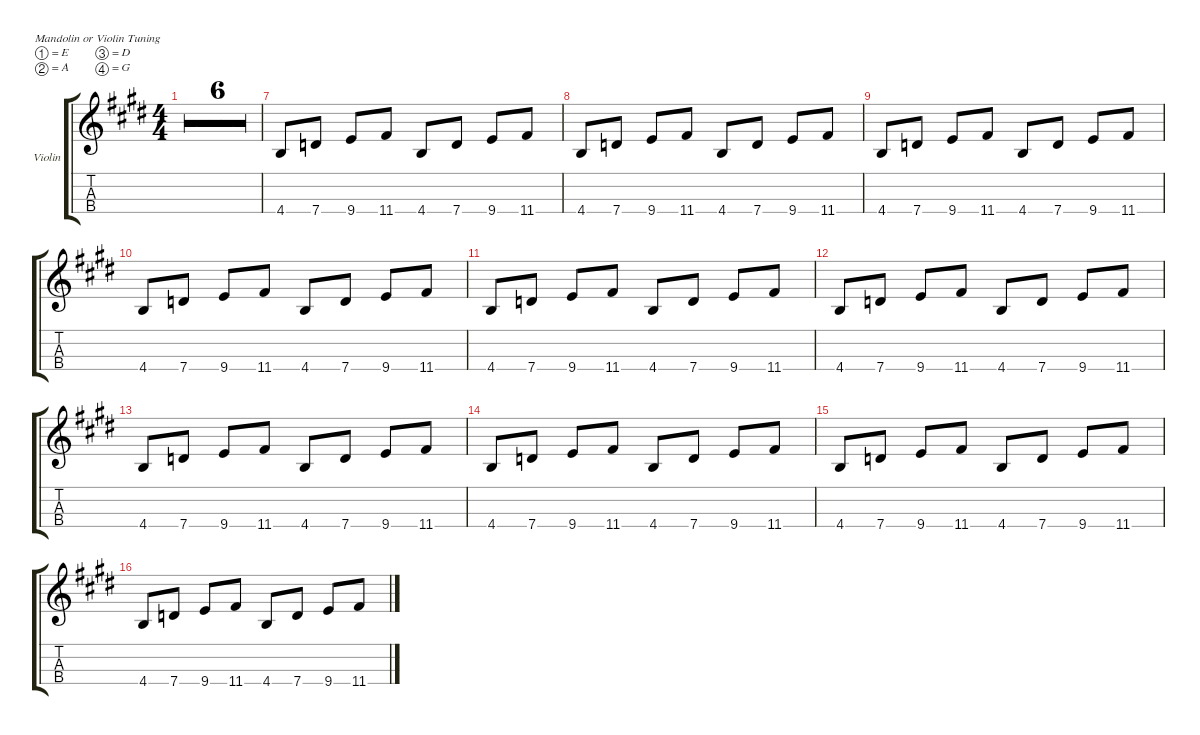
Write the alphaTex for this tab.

\defaultSystemsLayout 4
\hideDynamics
\bracketExtendMode groupsimilarinstruments
\firstSystemTrackNameOrientation horizontal
\otherSystemsTrackNameOrientation horizontal
\track ("Violin" "Violin") {multiBarRest instrument violin}
\staff {score tabs}
\tuning (E5 A4 D4 G3)
\ts (4 4)
\tempo
180.318
\accidentals auto
\clef g2
\ottava regular
\simile none
\ks e
r.1{dy ff} |
\barLineRight lightlight
r.1 |
r.1 |
r.1 |
r.1 |
\barLineRight lightlight
r.1 |
4.4.8 7.4.8 9.4.8 11.4.8 4.4.8 7.4.8 9.4.8 11.4.8 |
4.4.8 7.4.8 9.4.8 11.4.8 4.4.8 7.4.8 9.4.8 11.4.8 |
4.4.8 7.4.8 9.4.8 11.4.8 4.4.8 7.4.8 9.4.8 11.4.8 |
4.4.8 7.4.8 9.4.8 11.4.8 4.4.8 7.4.8 9.4.8 11.4.8 |
4.4.8 7.4.8 9.4.8 11.4.8 4.4.8 7.4.8 9.4.8 11.4.8 |
4.4.8 7.4.8 9.4.8 11.4.8 4.4.8 7.4.8 9.4.8 11.4.8 |
4.4.8 7.4.8 9.4.8 11.4.8 4.4.8 7.4.8 9.4.8 11.4.8 |
4.4.8 7.4.8 9.4.8 11.4.8 4.4.8 7.4.8 9.4.8 11.4.8 |
4.4.8 7.4.8 9.4.8 11.4.8 4.4.8 7.4.8 9.4.8 11.4.8 |
4.4.8 7.4.8 9.4.8 11.4.8 4.4.8 7.4.8 9.4.8 11.4.8
